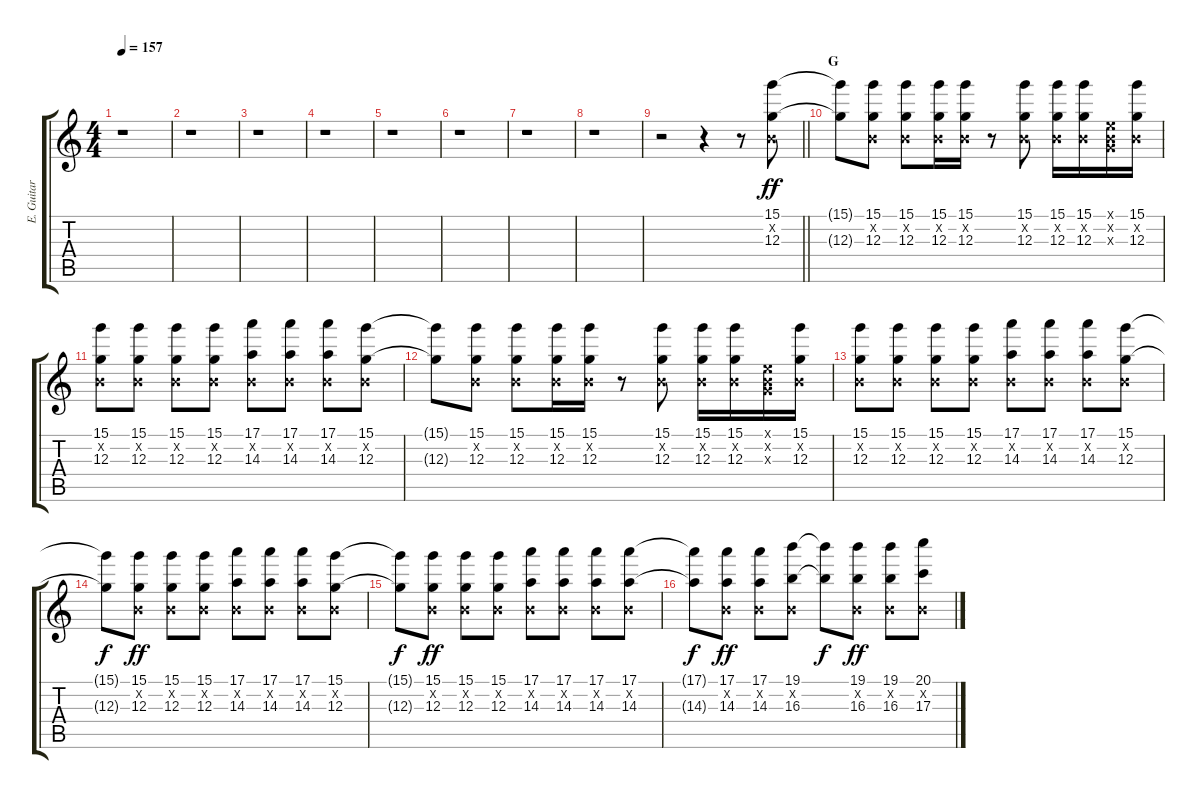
\track ("E. Guitar I" "E. Guitar ") {instrument overdrivenguitar}
\staff {score tabs}
\tuning (E4 B3 G3 D3 A2 E2) {hide}
\ts (4 4)
\tempo 157
\clef g2
\ks c
r.1{dy ff} |
r.1 |
r.1 |
r.1 |
r.1 |
r.1 |
r.1 |
r.1 |
\barLineRight lightlight
r.2 r.4 r.8 (15.1 0.2{x} 12.3).8 |
\section ("" "G")
(15.1{t} 12.3{t}).8 (15.1 0.2{x} 12.3).8 (15.1 0.2{x} 12.3).8 (15.1 0.2{x} 12.3).16 (15.1 0.2{x} 12.3).16 r.8 (15.1 0.2{x} 12.3).8 (15.1 0.2{x} 12.3).16 (15.1 0.2{x} 12.3).16 (0.1{x} 0.2{x} 0.3{x}).16 (15.1 0.2{x} 12.3).16 |
(15.1 0.2{x} 12.3).8 (15.1 0.2{x} 12.3).8 (15.1 0.2{x} 12.3).8 (15.1 0.2{x} 12.3).8 (17.1 0.2{x} 14.3).8 (17.1 0.2{x} 14.3).8 (17.1 0.2{x} 14.3).8 (15.1 0.2{x} 12.3).8 |
(15.1{t} 12.3{t}).8 (15.1 0.2{x} 12.3).8 (15.1 0.2{x} 12.3).8 (15.1 0.2{x} 12.3).16 (15.1 0.2{x} 12.3).16 r.8 (15.1 0.2{x} 12.3).8 (15.1 0.2{x} 12.3).16 (15.1 0.2{x} 12.3).16 (0.1{x} 0.2{x} 0.3{x}).16 (15.1 0.2{x} 12.3).16 |
(15.1 0.2{x} 12.3).8 (15.1 0.2{x} 12.3).8 (15.1 0.2{x} 12.3).8 (15.1 0.2{x} 12.3).8 (17.1 0.2{x} 14.3).8 (17.1 0.2{x} 14.3).8 (17.1 0.2{x} 14.3).8 (15.1 0.2{x} 12.3).8 |
(15.1{t} 12.3{t}).8{dy f} (15.1 0.2{x} 12.3).8{dy ff} (15.1 0.2{x} 12.3).8 (15.1 0.2{x} 12.3).8 (17.1 0.2{x} 14.3).8 (17.1 0.2{x} 14.3).8 (17.1 0.2{x} 14.3).8 (15.1 0.2{x} 12.3).8 |
(15.1{t} 12.3{t}).8{dy f} (15.1 0.2{x} 12.3).8{dy ff} (15.1 0.2{x} 12.3).8 (15.1 0.2{x} 12.3).8 (17.1 0.2{x} 14.3).8 (17.1 0.2{x} 14.3).8 (17.1 0.2{x} 14.3).8 (17.1 0.2{x} 14.3).8 |
(17.1{t} 14.3{t}).8{dy f} (17.1 0.2{x} 14.3).8{dy ff} (17.1 0.2{x} 14.3).8 (19.1 0.2{x} 16.3).8 (19.1{t} 16.3{t}).8{dy f} (19.1 0.2{x} 16.3).8{dy ff} (19.1 0.2{x} 16.3).8 (20.1 0.2{x} 17.3).8
